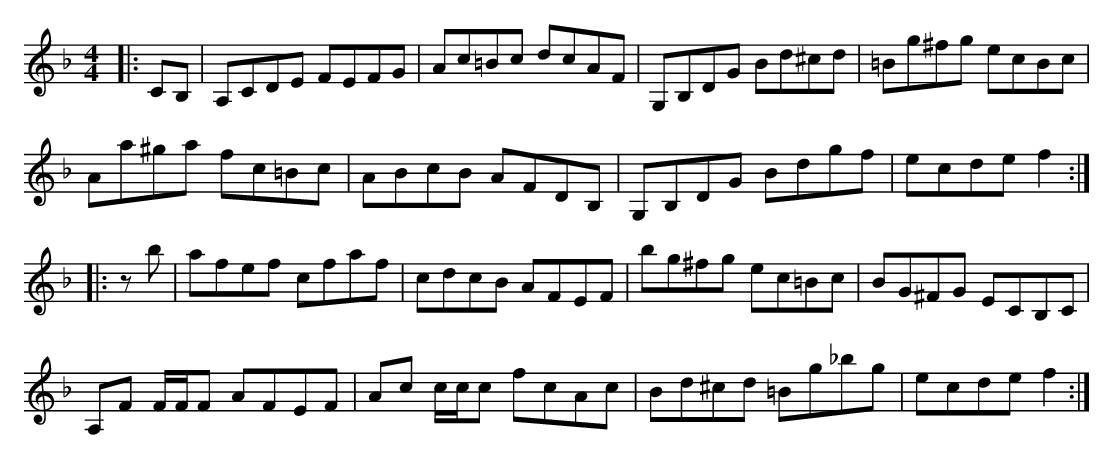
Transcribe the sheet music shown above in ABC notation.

X:1
M:4/4
K:F
|:CB,|A,CDE FEFG|Ac=Bc dcAF|G,B,DG Bd^cd|=Bg^fg ecBc|
Aa^ga fc=Bc|ABcB AFDB,|G,B,DG Bdgf|ecde f2:|
|:zb|afef cfaf|cdcB AFEF|bg^fg ec=Bc|BG^FG ECB,C|
A,F F/F/F AFEF|Ac c/c/c fcAc|Bd^cd =Bg_bg|ecde f2:|
